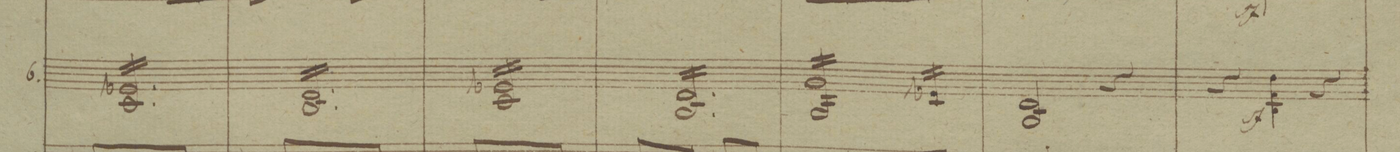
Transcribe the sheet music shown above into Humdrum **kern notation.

**kern	**dynam	**dynam
*I"6.	*	*
*clefG2	*	*
*k[b-]	*	*
*M3/4	*	*
16c/LL 16e-X	.	.
16c/ 16e-	.	.
16c/ 16e-	.	.
16c/ 16e-	.	.
16c/ 16e-	.	.
16c/ 16e-	.	.
16c/ 16e-	.	.
16c/ 16e-	.	.
16c/ 16e-	.	.
16c/ 16e-	.	.
16c/ 16e-	.	.
16c/JJ 16e-	.	.
=140	=140	=140
16B-/LL 16d	.	.
16B-/ 16d	.	.
16B-/ 16d	.	.
16B-/ 16d	.	.
16B-/ 16d	.	.
16B-/ 16d	.	.
16B-/ 16d	.	.
16B-/ 16d	.	.
16B-/ 16d	.	.
16B-/ 16d	.	.
16B-/ 16d	.	.
16B-/JJ 16d	.	.
=141	=141	=141
16c/LL 16e-X	.	.
16c/ 16e-	.	.
16c/ 16e-	.	.
16c/ 16e-	.	.
16c/ 16e-	.	.
16c/ 16e-	.	.
16c/ 16e-	.	.
16c/ 16e-	.	.
16c/ 16e-	.	.
16c/ 16e-	.	.
16c/ 16e-	.	.
16c/JJ 16e-	.	.
=142	=142	=142
16B-/LL 16d	.	.
16B-/ 16d	.	.
16B-/ 16d	.	.
16B-/ 16d	.	.
16B-/ 16d	.	.
16B-/ 16d	.	.
16B-/ 16d	.	.
16B-/ 16d	.	.
16B-/ 16d	.	.
16B-/ 16d	.	.
16B-/ 16d	.	.
16B-/JJ 16d	.	.
=143	=143	=143
16G/LL 16g	.	.
16G/ 16g	.	.
16G/ 16g	.	.
16G/ 16g	.	.
16G/ 16g	.	.
16G/ 16g	.	.
16G/ 16g	.	.
16G/JJ 16g	.	.
16c/LL 16e-X	.	.
16c/ 16e-	.	.
16c/ 16e-	.	.
16c/JJ 16e-	.	.
=144	=144	=144
2B-/ 2d	.	.
4r	.	.
=145	=145	=145
4r	.	.
4B-\ 4f 4dd	sf	sf
4r	.	.
=146	=146	=146
*-	*-	*-
